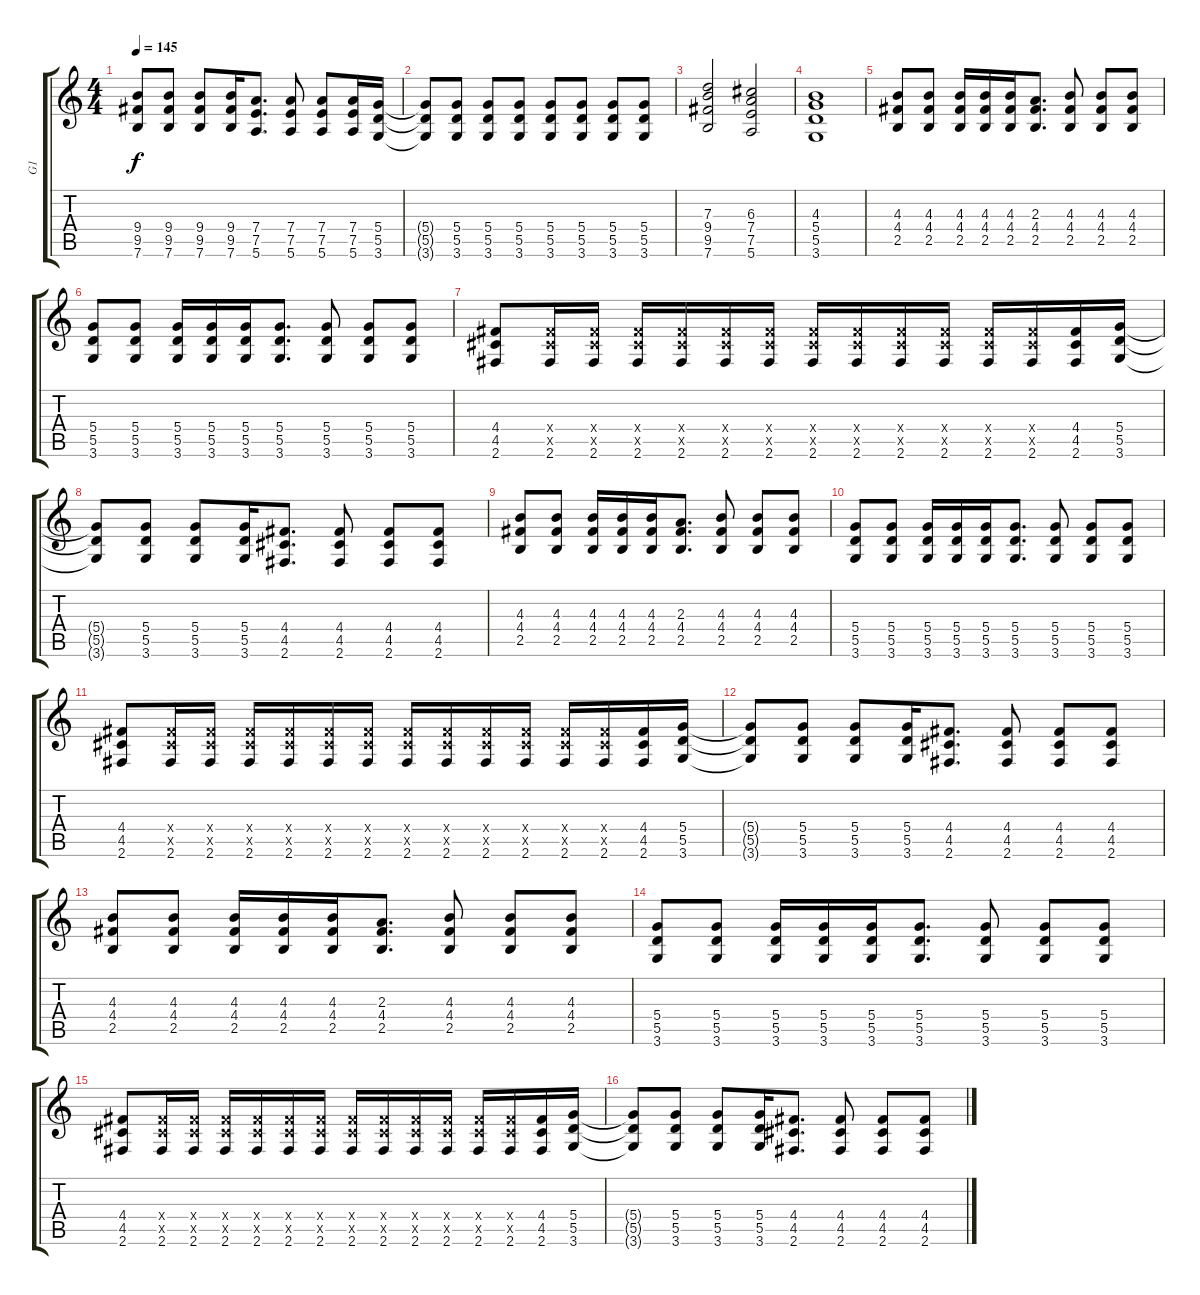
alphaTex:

\track ("G1" "G1") {instrument overdrivenguitar}
\staff {score tabs}
\tuning (E4 B3 G3 D3 A2 E2) {hide}
\ts (4 4)
\tempo 145
\clef g2
\ks c
(9.4 9.5 7.6).8{dy f} (9.4 9.5 7.6).8 (9.4 9.5 7.6).8 (9.4 9.5 7.6).16 (7.4 7.5 5.6).8{d} (7.4 7.5 5.6).8 (7.4 7.5 5.6).8 (7.4 7.5 5.6).16 (5.4 5.5 3.6).16 |
(5.4{t} 5.5{t} 3.6{t}).8 (5.4 5.5 3.6).8 (5.4 5.5 3.6).8 (5.4 5.5 3.6).8 (5.4 5.5 3.6).8 (5.4 5.5 3.6).8 (5.4 5.5 3.6).8 (5.4 5.5 3.6).8 |
(7.3 9.4 9.5 7.6).2 (6.3 7.4 7.5 5.6).2 |
(4.3 5.4 5.5 3.6).1 |
(4.3 4.4 2.5).8 (4.3 4.4 2.5).8 (4.3 4.4 2.5).16 (4.3 4.4 2.5).16 (4.3 4.4 2.5).16 (2.3 4.4 2.5).8{d} (4.3 4.4 2.5).8 (4.3 4.4 2.5).8 (4.3 4.4 2.5).8 |
(5.4 5.5 3.6).8 (5.4 5.5 3.6).8 (5.4 5.5 3.6).16 (5.4 5.5 3.6).16 (5.4 5.5 3.6).16 (5.4 5.5 3.6).8{d} (5.4 5.5 3.6).8 (5.4 5.5 3.6).8 (5.4 5.5 3.6).8 |
(4.4 4.5 2.6).8 (4.4{x} 4.5{x} 2.6).16 (4.4{x} 4.5{x} 2.6).16 (4.4{x} 4.5{x} 2.6).16 (4.4{x} 4.5{x} 2.6).16 (4.4{x} 4.5{x} 2.6).16 (4.4{x} 4.5{x} 2.6).16 (4.4{x} 4.5{x} 2.6).16 (4.4{x} 4.5{x} 2.6).16 (4.4{x} 4.5{x} 2.6).16 (4.4{x} 4.5{x} 2.6).16 (4.4{x} 4.5{x} 2.6).16 (4.4{x} 4.5{x} 2.6).16 (4.4 4.5 2.6).16 (5.4 5.5 3.6).16 |
(5.4{t} 5.5{t} 3.6{t}).8 (5.4 5.5 3.6).8 (5.4 5.5 3.6).8 (5.4 5.5 3.6).16 (4.4 4.5 2.6).8{d} (4.4 4.5 2.6).8 (4.4 4.5 2.6).8 (4.4 4.5 2.6).8 |
(4.3 4.4 2.5).8 (4.3 4.4 2.5).8 (4.3 4.4 2.5).16 (4.3 4.4 2.5).16 (4.3 4.4 2.5).16 (2.3 4.4 2.5).8{d} (4.3 4.4 2.5).8 (4.3 4.4 2.5).8 (4.3 4.4 2.5).8 |
(5.4 5.5 3.6).8 (5.4 5.5 3.6).8 (5.4 5.5 3.6).16 (5.4 5.5 3.6).16 (5.4 5.5 3.6).16 (5.4 5.5 3.6).8{d} (5.4 5.5 3.6).8 (5.4 5.5 3.6).8 (5.4 5.5 3.6).8 |
(4.4 4.5 2.6).8 (4.4{x} 4.5{x} 2.6).16 (4.4{x} 4.5{x} 2.6).16 (4.4{x} 4.5{x} 2.6).16 (4.4{x} 4.5{x} 2.6).16 (4.4{x} 4.5{x} 2.6).16 (4.4{x} 4.5{x} 2.6).16 (4.4{x} 4.5{x} 2.6).16 (4.4{x} 4.5{x} 2.6).16 (4.4{x} 4.5{x} 2.6).16 (4.4{x} 4.5{x} 2.6).16 (4.4{x} 4.5{x} 2.6).16 (4.4{x} 4.5{x} 2.6).16 (4.4 4.5 2.6).16 (5.4 5.5 3.6).16 |
(5.4{t} 5.5{t} 3.6{t}).8 (5.4 5.5 3.6).8 (5.4 5.5 3.6).8 (5.4 5.5 3.6).16 (4.4 4.5 2.6).8{d} (4.4 4.5 2.6).8 (4.4 4.5 2.6).8 (4.4 4.5 2.6).8 |
(4.3 4.4 2.5).8 (4.3 4.4 2.5).8 (4.3 4.4 2.5).16 (4.3 4.4 2.5).16 (4.3 4.4 2.5).16 (2.3 4.4 2.5).8{d} (4.3 4.4 2.5).8 (4.3 4.4 2.5).8 (4.3 4.4 2.5).8 |
(5.4 5.5 3.6).8 (5.4 5.5 3.6).8 (5.4 5.5 3.6).16 (5.4 5.5 3.6).16 (5.4 5.5 3.6).16 (5.4 5.5 3.6).8{d} (5.4 5.5 3.6).8 (5.4 5.5 3.6).8 (5.4 5.5 3.6).8 |
(4.4 4.5 2.6).8 (4.4{x} 4.5{x} 2.6).16 (4.4{x} 4.5{x} 2.6).16 (4.4{x} 4.5{x} 2.6).16 (4.4{x} 4.5{x} 2.6).16 (4.4{x} 4.5{x} 2.6).16 (4.4{x} 4.5{x} 2.6).16 (4.4{x} 4.5{x} 2.6).16 (4.4{x} 4.5{x} 2.6).16 (4.4{x} 4.5{x} 2.6).16 (4.4{x} 4.5{x} 2.6).16 (4.4{x} 4.5{x} 2.6).16 (4.4{x} 4.5{x} 2.6).16 (4.4 4.5 2.6).16 (5.4 5.5 3.6).16 |
(5.4{t} 5.5{t} 3.6{t}).8 (5.4 5.5 3.6).8 (5.4 5.5 3.6).8 (5.4 5.5 3.6).16 (4.4 4.5 2.6).8{d} (4.4 4.5 2.6).8 (4.4 4.5 2.6).8 (4.4 4.5 2.6).8
